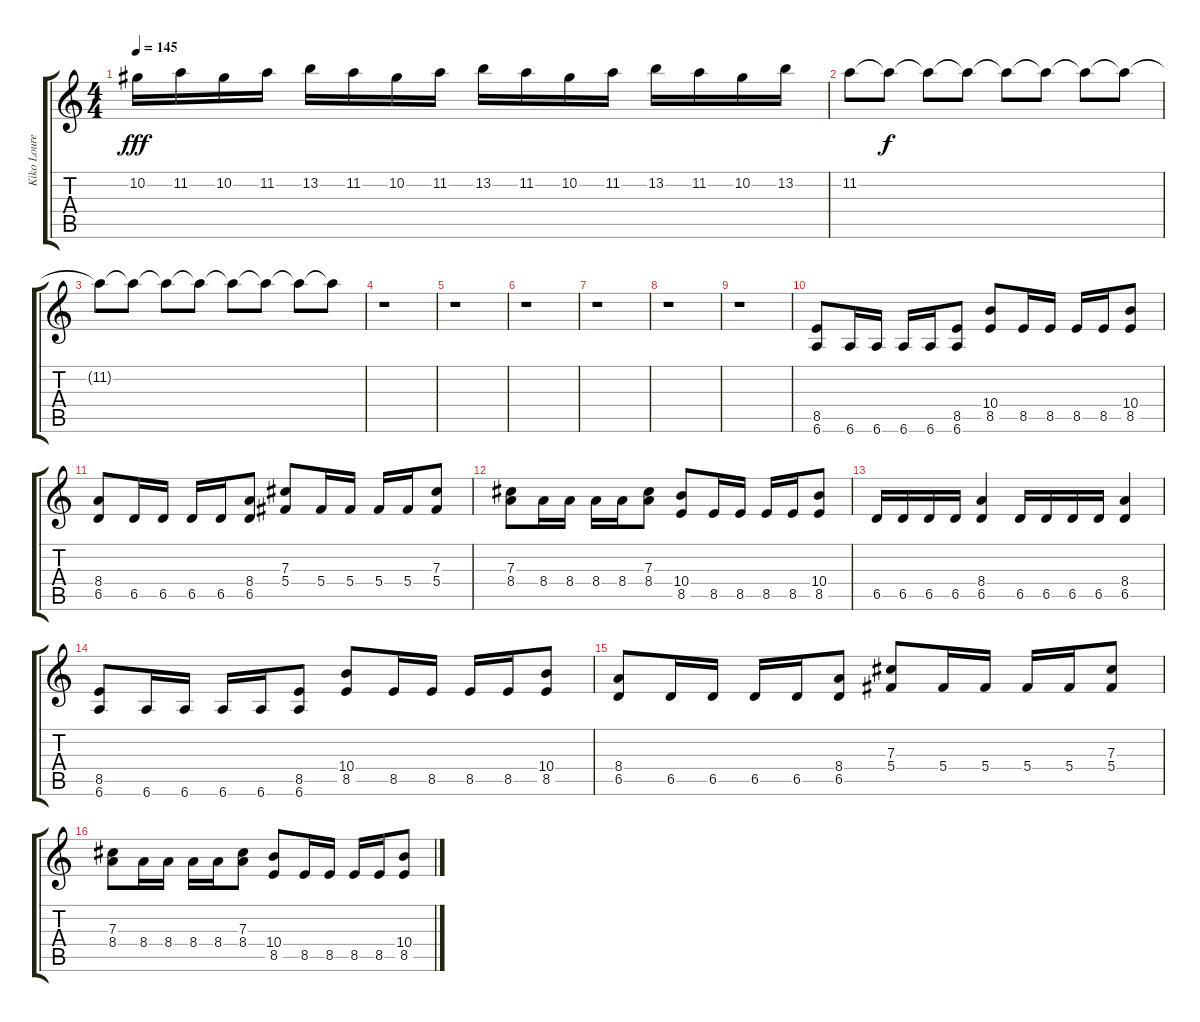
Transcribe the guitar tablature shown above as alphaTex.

\track ("Kiko Loureiro" "Kiko Loure") {instrument distortionguitar}
\staff {score tabs}
\tuning (Eb4 Bb3 Gb3 Db3 Ab2 Eb2) {hide}
\ts (4 4)
\tempo 145
\clef g2
\ks c
10.2.16{dy fff} 11.2.16 10.2.16 11.2.16 13.2.16 11.2.16 10.2.16 11.2.16 13.2.16 11.2.16 10.2.16 11.2.16 13.2.16 11.2.16 10.2.16 13.2.16 |
11.2.8 11.2{t}.8{dy f volume 15} 11.2{t}.8{volume 14} 11.2{t}.8{volume 13} 11.2{t}.8{volume 12} 11.2{t}.8{volume 11} 11.2{t}.8{volume 10} 11.2{t}.8{volume 9} |
11.2{t}.8{volume 8} 11.2{t}.8{volume 7} 11.2{t}.8{volume 6} 11.2{t}.8{volume 5} 11.2{t}.8{volume 3} 11.2{t}.8{volume 3} 11.2{t}.8{volume 2} 11.2{t}.8{volume 1} |
r.1 |
r.1 |
r.1 |
r.1 |
r.1 |
r.1 |
(8.5 6.6).8{volume 12} 6.6.16 6.6.16 6.6.16 6.6.16 (8.5 6.6).8 (10.4 8.5).8 8.5.16 8.5.16 8.5.16 8.5.16 (10.4 8.5).8 |
(8.4 6.5).8 6.5.16 6.5.16 6.5.16 6.5.16 (8.4 6.5).8 (7.3 5.4).8 5.4.16 5.4.16 5.4.16 5.4.16 (7.3 5.4).8 |
(7.3 8.4).8 8.4.16 8.4.16 8.4.16 8.4.16 (7.3 8.4).8 (10.4 8.5).8 8.5.16 8.5.16 8.5.16 8.5.16 (10.4 8.5).8 |
6.5.16 6.5.16 6.5.16 6.5.16 (8.4 6.5).4 6.5.16 6.5.16 6.5.16 6.5.16 (8.4 6.5).4 |
(8.5 6.6).8 6.6.16 6.6.16 6.6.16 6.6.16 (8.5 6.6).8 (10.4 8.5).8 8.5.16 8.5.16 8.5.16 8.5.16 (10.4 8.5).8 |
(8.4 6.5).8 6.5.16 6.5.16 6.5.16 6.5.16 (8.4 6.5).8 (7.3 5.4).8 5.4.16 5.4.16 5.4.16 5.4.16 (7.3 5.4).8 |
(7.3 8.4).8 8.4.16 8.4.16 8.4.16 8.4.16 (7.3 8.4).8 (10.4 8.5).8 8.5.16 8.5.16 8.5.16 8.5.16 (10.4 8.5).8
